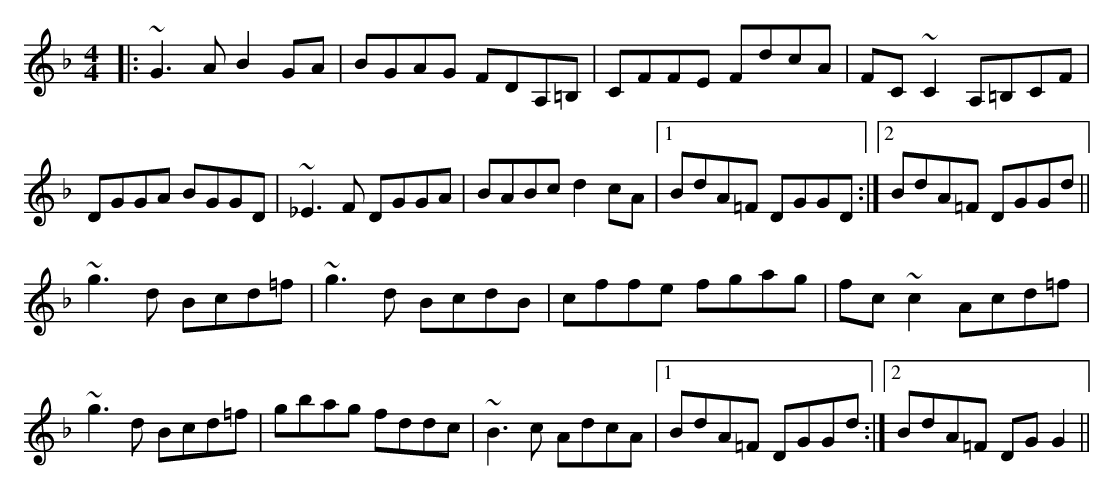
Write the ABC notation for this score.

X:1
M:4/4
K:Gdor
|:~G3A B2GA|BGAG FDA,=B,|CFFE FdcA|FC~C2 A,=B,CF|
DGGA BGGD|~_E3F DGGA|BABc d2cA|1 BdA=F DGGD:|2 BdA=F DGGd||
~g3d Bcd=f|~g3d BcdB|cffe fgag|fc~c2 Acd=f|
~g3d Bcd=f|gbag fddc|~B3c AdcA|1 BdA=F DGGd:|2 BdA=F DGG2||
